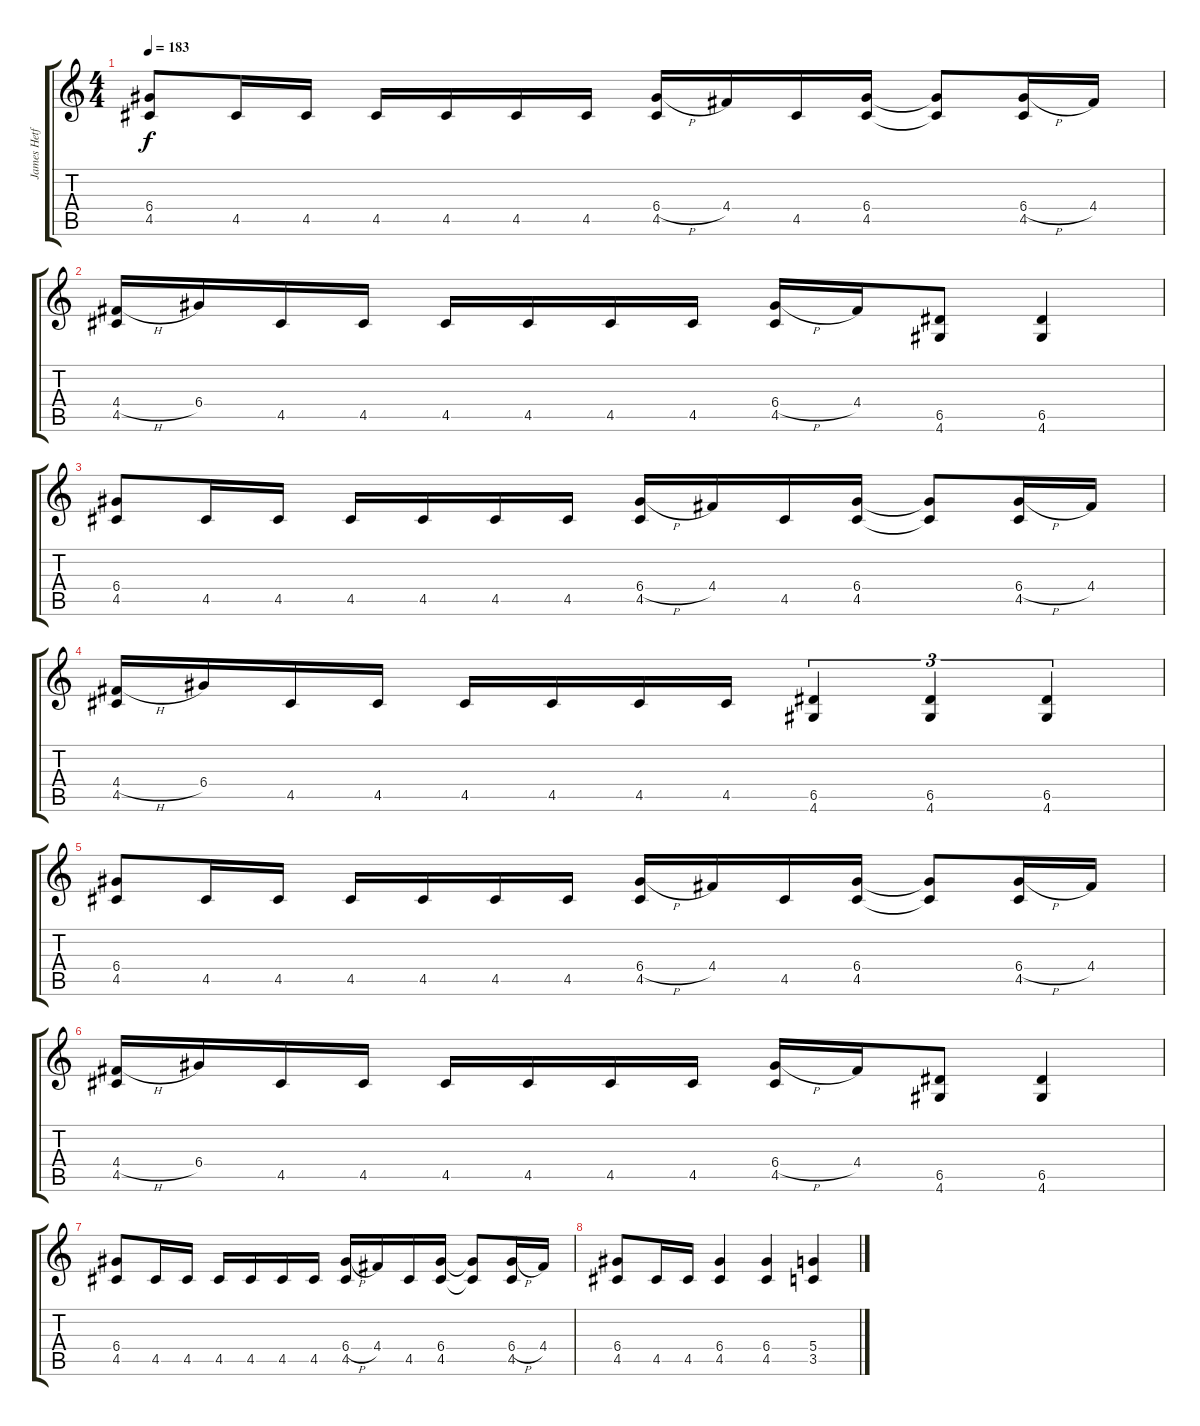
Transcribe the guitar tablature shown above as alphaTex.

\track ("James Hetfield" "James Hetf") {instrument distortionguitar}
\staff {score tabs}
\tuning (E4 B3 G3 D3 A2 E2) {hide}
\ts (4 4)
\tempo 183
\clef g2
\ks c
(6.4 4.5).8{dy f} 4.5.16 4.5.16 4.5.16 4.5.16 4.5.16 4.5.16 (6.4{h} 4.5).16 4.4.16 4.5.16 (6.4 4.5).16 (6.4{t} 4.5{t}).8 (6.4{h} 4.5).16 4.4.16 |
(4.4{h} 4.5).16 6.4.16 4.5.16 4.5.16 4.5.16 4.5.16 4.5.16 4.5.16 (6.4{h} 4.5).16 4.4.16 (6.5 4.6).8 (6.5 4.6).4 |
(6.4 4.5).8 4.5.16 4.5.16 4.5.16 4.5.16 4.5.16 4.5.16 (6.4{h} 4.5).16 4.4.16 4.5.16 (6.4 4.5).16 (6.4{t} 4.5{t}).8 (6.4{h} 4.5).16 4.4.16 |
(4.4{h} 4.5).16 6.4.16 4.5.16 4.5.16 4.5.16 4.5.16 4.5.16 4.5.16 (6.5 4.6).4{tu (3 2)} (6.5 4.6).4{tu (3 2)} (6.5 4.6).4{tu (3 2)} |
(6.4 4.5).8 4.5.16 4.5.16 4.5.16 4.5.16 4.5.16 4.5.16 (6.4{h} 4.5).16 4.4.16 4.5.16 (6.4 4.5).16 (6.4{t} 4.5{t}).8 (6.4{h} 4.5).16 4.4.16 |
(4.4{h} 4.5).16 6.4.16 4.5.16 4.5.16 4.5.16 4.5.16 4.5.16 4.5.16 (6.4{h} 4.5).16 4.4.16 (6.5 4.6).8 (6.5 4.6).4 |
(6.4 4.5).8 4.5.16 4.5.16 4.5.16 4.5.16 4.5.16 4.5.16 (6.4{h} 4.5).16 4.4.16 4.5.16 (6.4 4.5).16 (6.4{t} 4.5{t}).8 (6.4{h} 4.5).16 4.4.16 |
(6.4 4.5).8 4.5.16 4.5.16 (6.4 4.5).4 (6.4 4.5).4 (5.4 3.5).4
